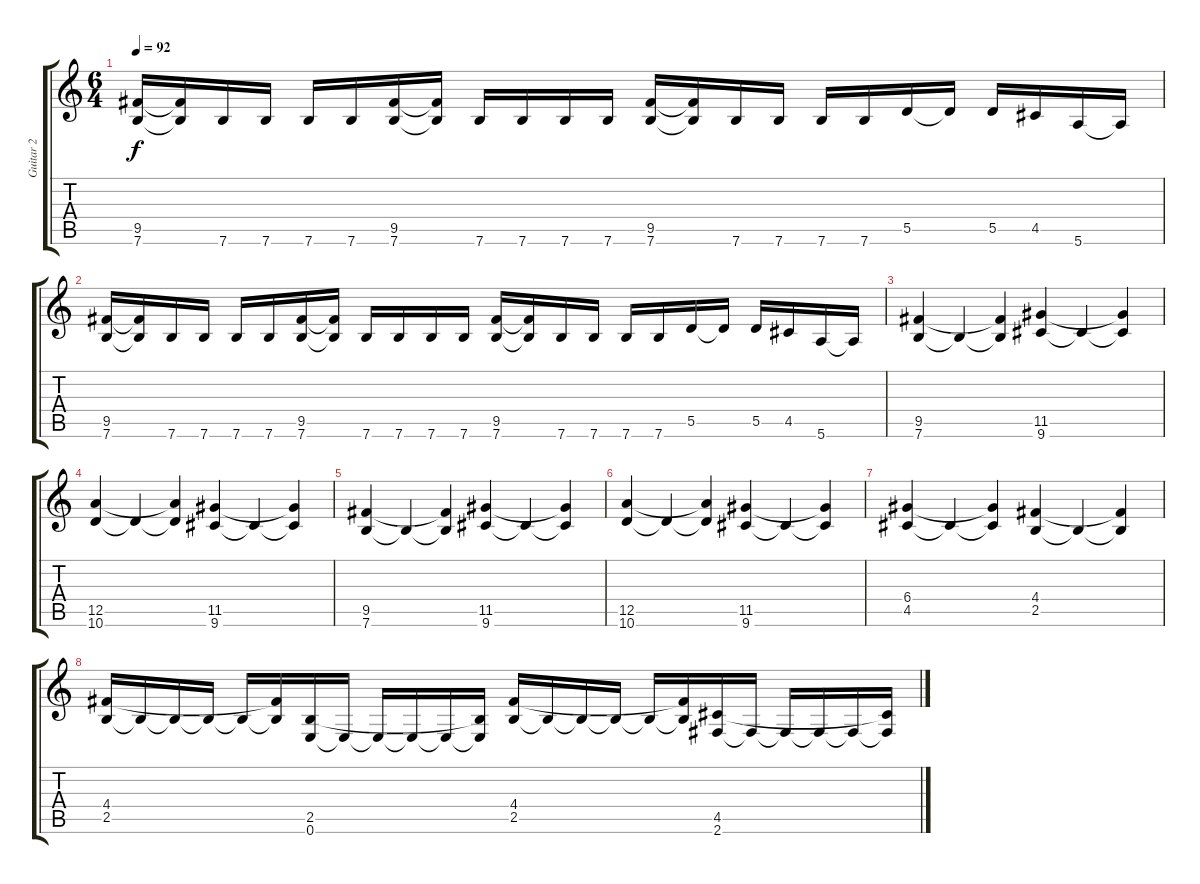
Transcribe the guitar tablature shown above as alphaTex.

\track ("Guitar 2" "Guitar 2") {instrument distortionguitar}
\staff {score tabs}
\tuning (E4 B3 G3 D3 A2 E2) {hide}
\ts (6 4)
\tempo 92
\clef g2
\ks c
(9.5 7.6).16{dy f} (9.5{t} 7.6{t}).16 7.6.16 7.6.16 7.6.16 7.6.16 (9.5 7.6).16 (9.5{t} 7.6{t}).16 7.6.16 7.6.16 7.6.16 7.6.16 (9.5 7.6).16 (9.5{t} 7.6{t}).16 7.6.16 7.6.16 7.6.16 7.6.16 5.5.16 5.5{t}.16 5.5.16 4.5.16 5.6.16 5.6{t}.16 |
(9.5 7.6).16 (9.5{t} 7.6{t}).16 7.6.16 7.6.16 7.6.16 7.6.16 (9.5 7.6).16 (9.5{t} 7.6{t}).16 7.6.16 7.6.16 7.6.16 7.6.16 (9.5 7.6).16 (9.5{t} 7.6{t}).16 7.6.16 7.6.16 7.6.16 7.6.16 5.5.16 5.5{t}.16 5.5.16 4.5.16 5.6.16 5.6{t}.16 |
(9.5 7.6).4 7.6{t}.4 (9.5{t} 7.6{t}).4 (11.5 9.6).4 9.6{t}.4 (11.5{t} 9.6{t}).4 |
(12.5 10.6).4 10.6{t}.4 (12.5{t} 10.6{t}).4 (11.5 9.6).4 9.6{t}.4 (11.5{t} 9.6{t}).4 |
(9.5 7.6).4 7.6{t}.4 (9.5{t} 7.6{t}).4 (11.5 9.6).4 9.6{t}.4 (11.5{t} 9.6{t}).4 |
(12.5 10.6).4 10.6{t}.4 (12.5{t} 10.6{t}).4 (11.5 9.6).4 9.6{t}.4 (11.5{t} 9.6{t}).4 |
(6.4 4.5).4 4.5{t}.4 (6.4{t} 4.5{t}).4 (4.4 2.5).4 2.5{t}.4 (4.4{t} 2.5{t}).4 |
(4.4 2.5).16 2.5{t}.16 2.5{t}.16 2.5{t}.16 2.5{t}.16 (4.4{t} 2.5{t}).16 (2.5 0.6).16 0.6{t}.16 0.6{t}.16 0.6{t}.16 0.6{t}.16 (2.5{t} 0.6{t}).16 (4.4 2.5).16 2.5{t}.16 2.5{t}.16 2.5{t}.16 2.5{t}.16 (4.4{t} 2.5{t}).16 (4.5 2.6).16 2.6{t}.16 2.6{t}.16 2.6{t}.16 2.6{t}.16 (4.5{t} 2.6{t}).16
